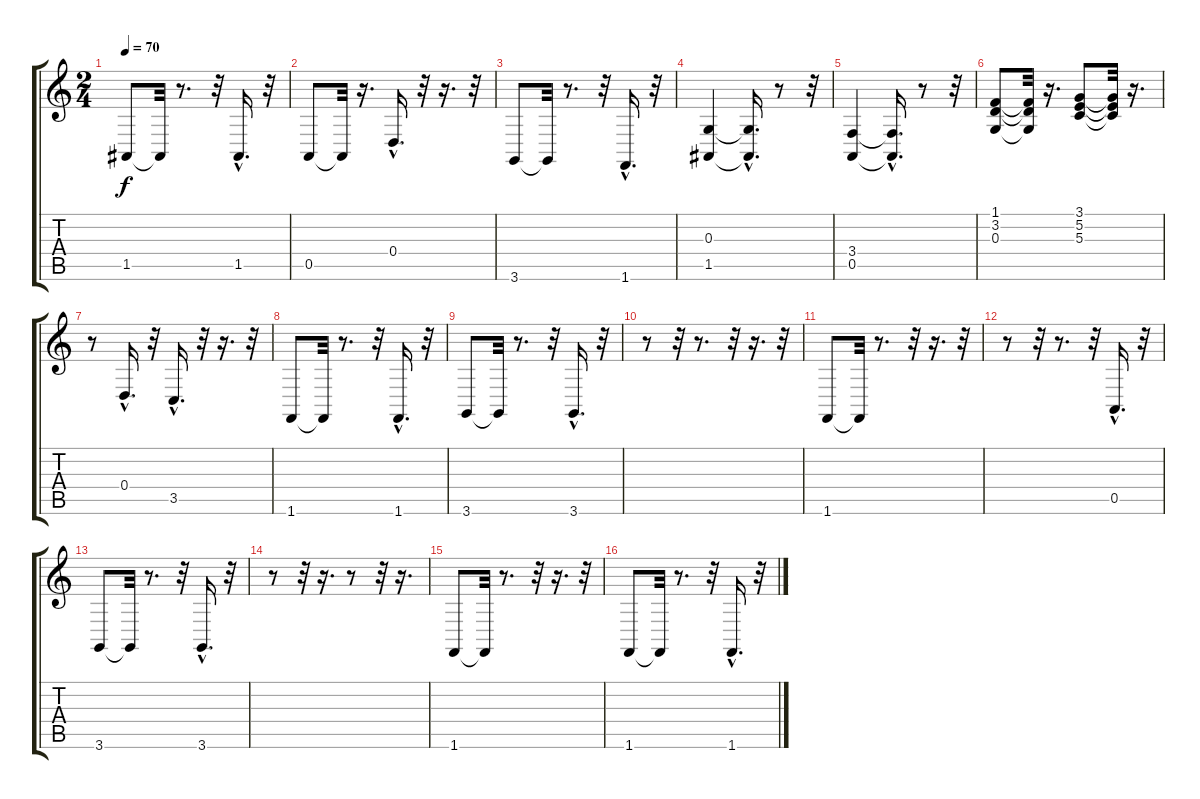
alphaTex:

\track "" {instrument electricpiano1}
\staff {score tabs}
\tuning (E4 B3 G3 D3 A2 E2) {hide}
\ts (2 4)
\tempo 70
\clef g2
\ks c
1.5.8{dy f} 1.5{t}.32 r.8{d} r.32 1.5{hac}.16{d} r.32 |
0.5.8 0.5{t}.32 r.16{d} 0.4{hac}.16{d} r.32 r.16{d} r.32 |
3.6.8 3.6{t}.32 r.8{d} r.32 1.6{hac}.16{d} r.32 |
(0.3 1.5).4 (0.3{hac t} 1.5{hac t}).16{d} r.8 r.32 |
(3.4 0.5).4 (3.4{hac t} 0.5{hac t}).16{d} r.8 r.32 |
(1.1 3.2 0.3).8 (1.1{t} 3.2{t} 0.3{t}).32 r.16{d} (3.1 5.2 5.3).8 (3.1{t} 5.2{t} 5.3{t}).32 r.16{d} |
r.8 0.4{hac}.16{d} r.32 3.5{hac}.16{d} r.32 r.16{d} r.32 |
1.6.8 1.6{t}.32 r.8{d} r.32 1.6{hac}.16{d} r.32 |
3.6.8 3.6{t}.32 r.8{d} r.32 3.6{hac}.16{d} r.32 |
r.8 r.32 r.8{d} r.32 r.16{d} r.32 |
1.6.8 1.6{t}.32 r.8{d} r.32 r.16{d} r.32 |
r.8 r.32 r.8{d} r.32 0.5{hac}.16{d} r.32 |
3.6.8 3.6{t}.32 r.8{d} r.32 3.6{hac}.16{d} r.32 |
r.8 r.32 r.16{d} r.8 r.32 r.16{d} |
1.6.8 1.6{t}.32 r.8{d} r.32 r.16{d} r.32 |
1.6.8 1.6{t}.32 r.8{d} r.32 1.6{hac}.16{d} r.32
